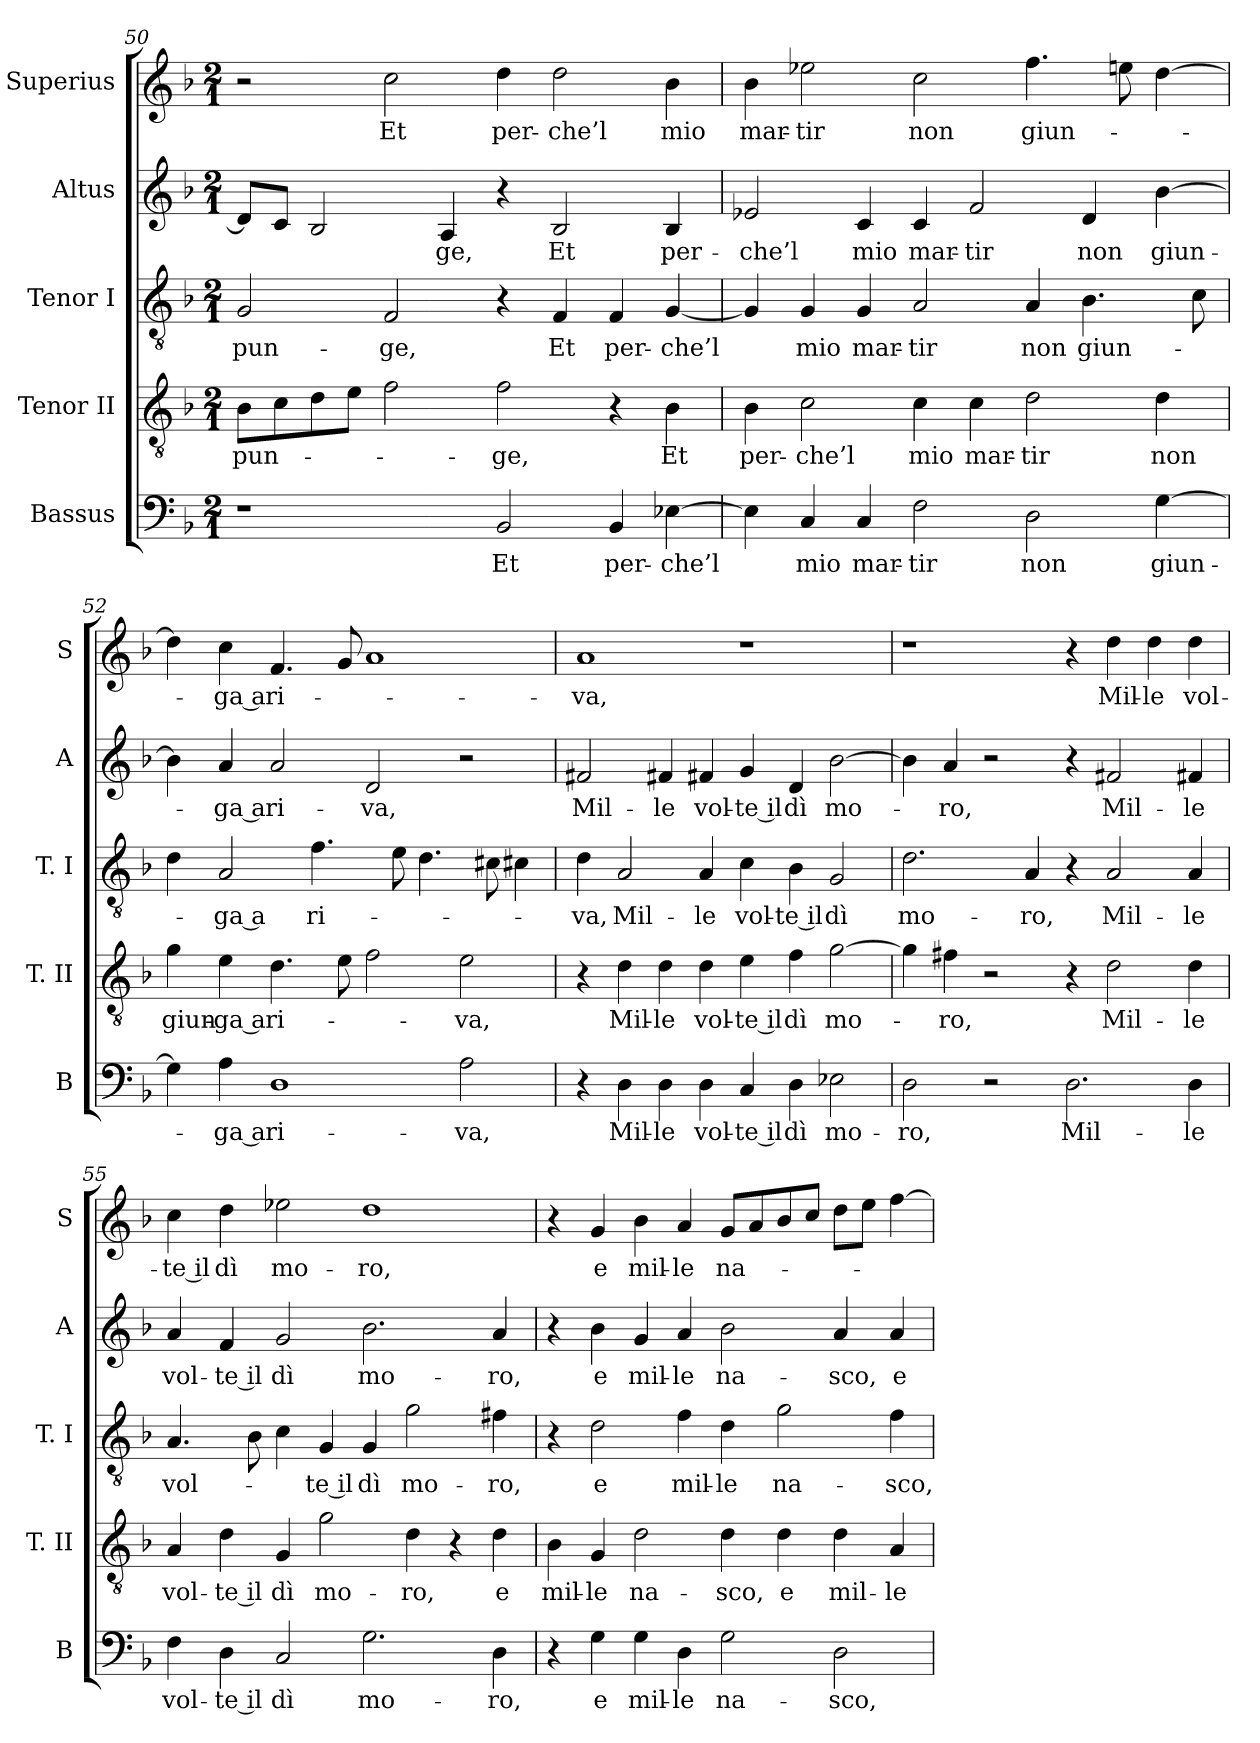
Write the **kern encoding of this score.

**kern	**text	**kern	**text	**kern	**text	**kern	**text	**kern	**text
*part5	*part5	*part4	*part4	*part3	*part3	*part2	*part2	*part1	*part1
*staff5	*staff5	*staff4	*staff4	*staff3	*staff3	*staff2	*staff2	*staff1	*staff1
*I"Bassus	*	*I"Tenor II	*	*I"Tenor I	*	*I"Altus	*	*I"Superius	*
*I'B	*	*I'T. II	*	*I'T. I	*	*I'A	*	*I'S	*
*clefF4	*	*clefGv2	*	*clefGv2	*	*clefG2	*	*clefG2	*
*k[b-]	*	*k[b-]	*	*k[b-]	*	*k[b-]	*	*k[b-]	*
*F:	*	*F:	*	*F:	*	*F:	*	*F:	*
*M2/1	*	*M2/1	*	*M2/1	*	*M2/1	*	*M2/1	*
=50	=50	=50	=50	=50	=50	=50	=50	=50	=50
1r	.	8B-L	pun-	2G	pun-	8dL]	.	2r	.
.	.	8c	.	.	.	8cJ	.	.	.
.	.	8d	.	.	.	2B-	.	.	.
.	.	8eJ	.	.	.	.	.	.	.
.	.	2f	.	2F	-ge,	.	.	2cc	Et
.	.	.	.	.	.	4A	-ge,	.	.
2BB-	Et	2f	-ge,	4r	.	4r	.	4dd	per-
.	.	.	.	4F	Et	2B-	Et	2dd	-che’l
4BB-	per-	4r	.	4F	per-	.	.	.	.
[4E-X	-che’l	4B-	Et	[4G	-che’l	4B-	per-	4b-	mio
=51	=51	=51	=51	=51	=51	=51	=51	=51	=51
4E-]	.	4B-	per-	4G]	.	2e-X	-che’l	4b-	mar-
4C	mio	2c	-che’l	4G	mio	.	.	2ee-X	-tir
4C	mar-	.	.	4G	mar-	4c	mio	.	.
2F	-tir	4c	mio	2A	-tir	4c	mar-	2cc	non
.	.	4c	mar-	.	.	2f	-tir	.	.
2D	non	2d	-tir	4A	non	.	.	4.ff	giun-
.	.	.	.	4.B-	giun-	4d	non	.	.
.	.	.	.	.	.	.	.	8een	.
[4G	giun-	4d	non	.	.	[4b-	giun-	[4dd	.
.	.	.	.	8c	.	.	.	.	.
=52	=52	=52	=52	=52	=52	=52	=52	=52	=52
4G]	.	4g	giun-	4d	.	4b-]	.	4dd]	.
4A	-ga a	4e	-ga a	2A	-ga a	4a	-ga a	4cc	-ga a
1D	ri-	4.d	ri-	.	.	2a	ri-	4.f	ri-
.	.	.	.	4.f	ri-	.	.	.	.
.	.	8e	.	.	.	.	.	8g	.
.	.	2f	.	.	.	2d	-va,	1a	.
.	.	.	.	8e	.	.	.	.	.
.	.	.	.	4.d	.	.	.	.	.
2A	-va,	2e	-va,	.	.	2r	.	.	.
.	.	.	.	8c#X	.	.	.	.	.
.	.	.	.	4c#X	.	.	.	.	.
=53	=53	=53	=53	=53	=53	=53	=53	=53	=53
4r	.	4r	.	4d	-va,	2f#X	Mil-	1a	-va,
4D	Mil-	4d	Mil-	2A	Mil-	.	.	.	.
4D	-le	4d	-le	.	.	4f#X	-le	.	.
4D	vol-	4d	vol-	4A	-le	4f#X	vol-	.	.
4C	-te il	4e	-te il	4c	vol-	4g	-te il	1r	.
4D	dì	4f	dì	4B-	-te il	4d	dì	.	.
2E-X	mo-	[2g	mo-	2G	dì	[2b-	mo-	.	.
=54	=54	=54	=54	=54	=54	=54	=54	=54	=54
2D	-ro,	4g]	.	2.d	mo-	4b-]	.	1r	.
.	.	4f#X	-ro,	.	.	4a	-ro,	.	.
2r	.	2r	.	.	.	2r	.	.	.
.	.	.	.	4A	-ro,	.	.	.	.
2.D	Mil-	4r	.	4r	.	4r	.	4r	.
.	.	2d	Mil-	2A	Mil-	2f#X	Mil-	4dd	Mil-
.	.	.	.	.	.	.	.	4dd	-le
4D	-le	4d	-le	4A	-le	4f#X	-le	4dd	vol-
=55	=55	=55	=55	=55	=55	=55	=55	=55	=55
4F	vol-	4A	vol-	4.A	vol-	4a	vol-	4cc	-te il
4D	-te il	4d	-te il	.	.	4f	-te il	4dd	dì
.	.	.	.	8B-	.	.	.	.	.
2C	dì	4G	dì	4c	.	2g	dì	2ee-X	mo-
.	.	2g	mo-	4G	-te il	.	.	.	.
2.G	mo-	.	.	4G	dì	2.b-	mo-	1dd	-ro,
.	.	4d	-ro,	2g	mo-	.	.	.	.
.	.	4r	.	.	.	.	.	.	.
4D	-ro,	4d	e	4f#X	-ro,	4a	-ro,	.	.
=56	=56	=56	=56	=56	=56	=56	=56	=56	=56
4r	.	4B-	mil-	4r	.	4r	.	4r	.
4G	e	4G	-le	2d	e	4b-	e	4g	e
4G	mil-	2d	na-	.	.	4g	mil-	4b-	mil-
4D	-le	.	.	4f	mil-	4a	-le	4a	-le
2G	na-	4d	-sco,	4d	-le	2b-	na-	8gL	na-
.	.	.	.	.	.	.	.	8a	.
.	.	4d	e	2g	na-	.	.	8b-	.
.	.	.	.	.	.	.	.	8ccJ	.
2D	-sco,	4d	mil-	.	.	4a	-sco,	8ddL	.
.	.	.	.	.	.	.	.	8eeJ	.
.	.	4A	-le	4f	-sco,	4a	e	[4ff	.
=	=	=	=	=	=	=	=	=	=
*-	*-	*-	*-	*-	*-	*-	*-	*-	*-
